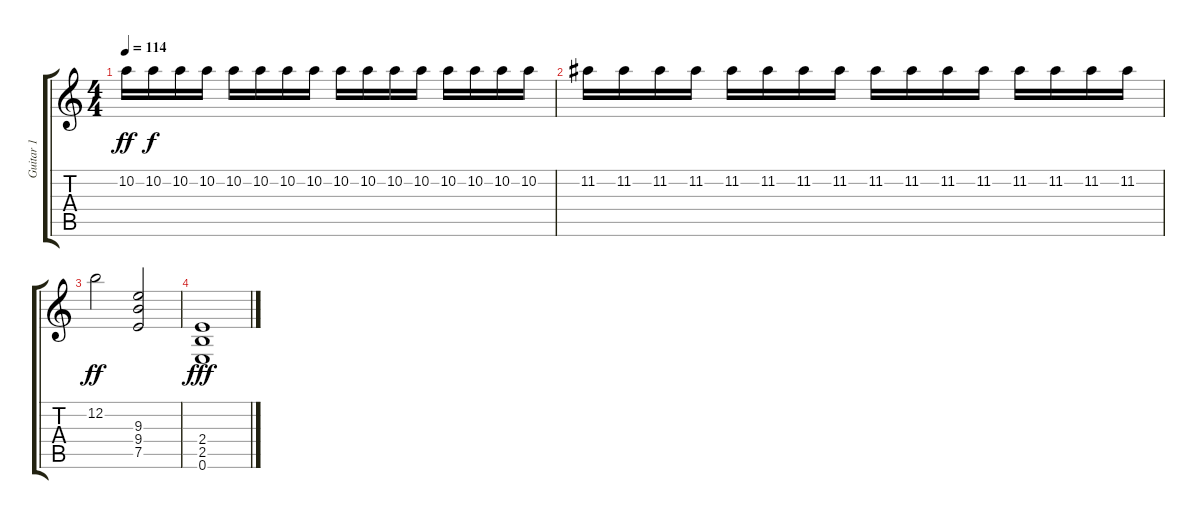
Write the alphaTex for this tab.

\track ("Guitar 1" "Guitar 1") {instrument distortionguitar}
\staff {score tabs}
\tuning (E4 B3 G3 D3 A2 E2) {hide}
\ts (4 4)
\tempo 114
\clef g2
\ks c
10.2.16{dy ff} 10.2.16{dy f} 10.2.16 10.2.16 10.2.16 10.2.16 10.2.16 10.2.16 10.2.16 10.2.16 10.2.16 10.2.16 10.2.16 10.2.16 10.2.16 10.2.16 |
11.2.16 11.2.16 11.2.16 11.2.16 11.2.16 11.2.16 11.2.16 11.2.16 11.2.16 11.2.16 11.2.16 11.2.16 11.2.16 11.2.16 11.2.16 11.2.16 |
12.2.2{dy ff} (9.3 9.4 7.5).2 |
(2.4 2.5 0.6).1{dy fff}
